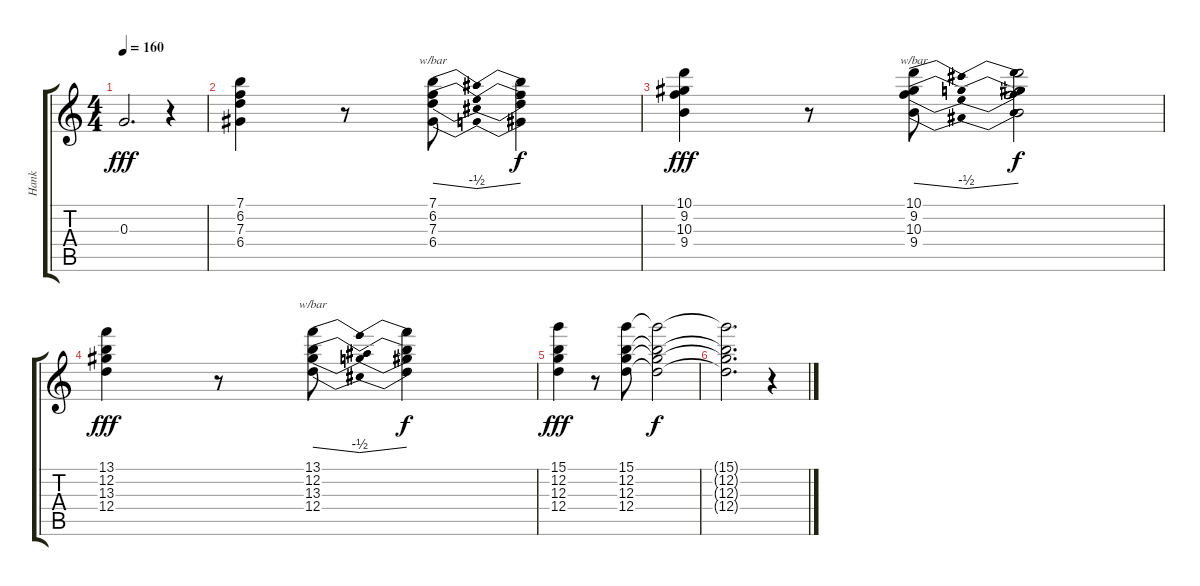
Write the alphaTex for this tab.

\track ("Hank" "Hank") {instrument acousticguitarsteel}
\staff {score tabs}
\tuning (E4 B3 G3 D3 A2 E2) {hide}
\ts (4 4)
\tempo 160
\clef g2
\ks c
0.3.2{d dy fff} r.4 |
(7.1 6.2 7.3 6.4).4 r.8 (7.1 6.2 7.3 6.4).8{tbe (dip default 0 0 30 -2 60 0)} (7.1{t} 6.2{t} 7.3{t} 6.4{t}).2{dy f} |
(10.1 9.2 10.3 9.4).4{dy fff} r.8 (10.1 9.2 10.3 9.4).8{tbe (dip default 0 0 30 -2 60 0)} (10.1{t} 9.2{t} 10.3{t} 9.4{t}).2{dy f} |
(13.1 12.2 13.3 12.4).4{dy fff} r.8 (13.1 12.2 13.3 12.4).8{tbe (dip default 0 0 30 -2 60 0)} (13.1{t} 12.2{t} 13.3{t} 12.4{t}).2{dy f} |
(15.1 12.2 12.3 12.4).4{dy fff} r.8 (15.1 12.2 12.3 12.4).8 (15.1{t} 12.2{t} 12.3{t} 12.4{t}).2{dy f} |
(15.1{t} 12.2{t} 12.3{t} 12.4{t}).2{d} r.4
